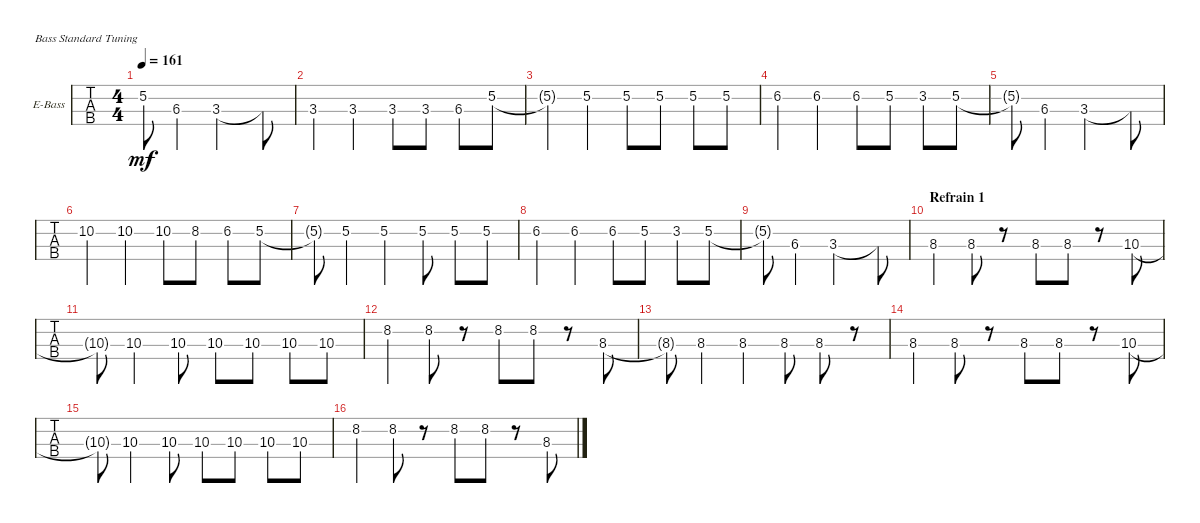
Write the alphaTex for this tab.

\defaultSystemsLayout 4
\bracketExtendMode groupsimilarinstruments
\firstSystemTrackNameOrientation horizontal
\otherSystemsTrackNameOrientation horizontal
\chordDiagramsInScore
\track ("Basse" "E-Bass") {instrument electricbassfinger}
\staff {tabs}
\tuning (G2 D2 A1 E1)
\ts (4 4)
\tempo 161
\clef f4
\ks c
5.2{t}.8{dy mf} 6.3.4 3.3.2 3.3{t}.8 |
3.3.4 3.3.4 3.3.8 3.3.8 6.3.8 5.2.8 |
5.2{t}.4 5.2.4 5.2.8 5.2.8 5.2.8 5.2.8 |
6.2.4 6.2.4 6.2.8 5.2.8 3.2.8 5.2.8 |
5.2{t}.8 6.3.4 3.3.2 3.3{t}.8 |
10.2.4 10.2.4 10.2.8 8.2.8 6.2.8 5.2.8 |
5.2{t}.8 5.2.4 5.2.4 5.2.8 5.2.8 5.2.8 |
6.2.4 6.2.4 6.2.8 5.2.8 3.2.8 5.2.8 |
5.2{t}.8 6.3.4 3.3.2 3.3{t}.8 |
\section ("" "Refrain 1")
8.3.4 8.3.8 r.8 8.3.8 8.3.8 r.8 10.3.8 |
10.3{t}.8 10.3.4 10.3.8 10.3.8 10.3.8 10.3.8 10.3.8 |
8.2.4 8.2.8 r.8 8.2.8 8.2.8 r.8 8.3.8 |
8.3{t}.8 8.3.4 8.3.4 8.3.8 8.3.8 r.8 |
8.3.4 8.3.8 r.8 8.3.8 8.3.8 r.8 10.3.8 |
10.3{t}.8 10.3.4 10.3.8 10.3.8 10.3.8 10.3.8 10.3.8 |
8.2.4 8.2.8 r.8 8.2.8 8.2.8 r.8 8.3.8
